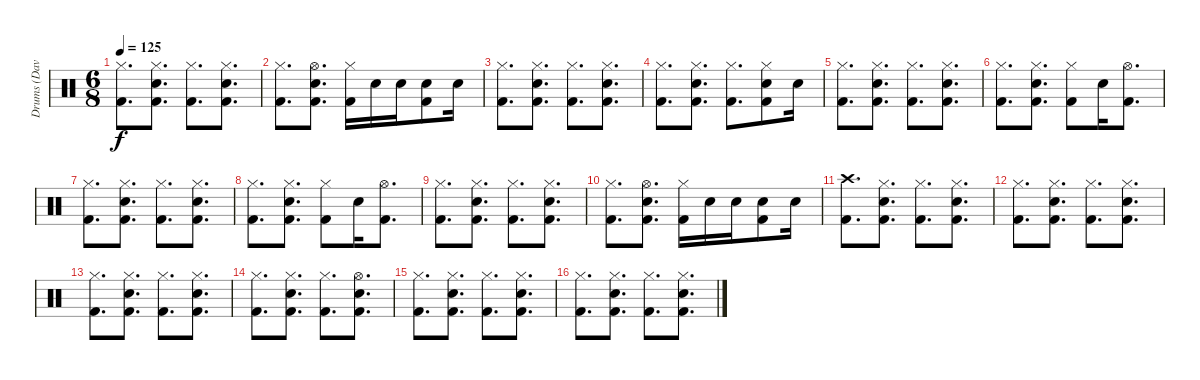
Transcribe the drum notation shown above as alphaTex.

\track ("Drums (Dave Grohl)" "Drums (Dav") {instrument percussion}
\staff {score}
\articulation defaults
\ts (6 8)
\tempo 125
\clef neutral
\ks c
("Hi-Hat (closed)" "Kick (hit) 2").8{d dy f} ("Hi-Hat (closed)" "Electric Snare (hit)" "Kick (hit) 2").8{d} ("Hi-Hat (closed)" "Kick (hit) 2").8{d} ("Hi-Hat (closed)" "Electric Snare (hit)" "Kick (hit) 2").8{d} |
("Hi-Hat (closed)" "Kick (hit) 2").8{d} ("Hi-Hat (open)" "Electric Snare (hit)" "Kick (hit) 2").8{d} ("Hi-Hat (closed)" "Kick (hit) 2").16 "Electric Snare (hit)".16 "Electric Snare (hit)".16 ("Electric Snare (hit)" "Kick (hit) 2").8 "Electric Snare (hit)".16 |
("Hi-Hat (closed)" "Kick (hit) 2").8{d} ("Hi-Hat (closed)" "Electric Snare (hit)" "Kick (hit) 2").8{d} ("Hi-Hat (closed)" "Kick (hit) 2").8{d} ("Hi-Hat (closed)" "Electric Snare (hit)" "Kick (hit) 2").8{d} |
("Hi-Hat (closed)" "Kick (hit) 2").8{d} ("Hi-Hat (closed)" "Electric Snare (hit)" "Kick (hit) 2").8{d} ("Hi-Hat (closed)" "Kick (hit) 2").8{d} ("Hi-Hat (closed)" "Electric Snare (hit)" "Kick (hit) 2").8 "Electric Snare (hit)".16 |
("Hi-Hat (closed)" "Kick (hit) 2").8{d} ("Hi-Hat (closed)" "Electric Snare (hit)" "Kick (hit) 2").8{d} ("Hi-Hat (closed)" "Kick (hit) 2").8{d} ("Hi-Hat (closed)" "Electric Snare (hit)" "Kick (hit) 2").8{d} |
("Hi-Hat (closed)" "Kick (hit) 2").8{d} ("Hi-Hat (closed)" "Electric Snare (hit)" "Kick (hit) 2").8{d} ("Hi-Hat (closed)" "Kick (hit) 2").8 "Electric Snare (hit)".16 ("Hi-Hat (open)" "Kick (hit) 2").8{d} |
("Hi-Hat (closed)" "Kick (hit) 2").8{d} ("Hi-Hat (closed)" "Electric Snare (hit)" "Kick (hit) 2").8{d} ("Hi-Hat (closed)" "Kick (hit) 2").8{d} ("Hi-Hat (closed)" "Electric Snare (hit)" "Kick (hit) 2").8{d} |
("Hi-Hat (closed)" "Kick (hit) 2").8{d} ("Hi-Hat (closed)" "Electric Snare (hit)" "Kick (hit) 2").8{d} ("Hi-Hat (closed)" "Kick (hit) 2").8 "Electric Snare (hit)".16 ("Hi-Hat (open)" "Kick (hit) 2").8{d} |
("Hi-Hat (closed)" "Kick (hit) 2").8{d} ("Hi-Hat (closed)" "Electric Snare (hit)" "Kick (hit) 2").8{d} ("Hi-Hat (closed)" "Kick (hit) 2").8{d} ("Hi-Hat (closed)" "Electric Snare (hit)" "Kick (hit) 2").8{d} |
("Hi-Hat (closed)" "Kick (hit) 2").8{d} ("Hi-Hat (open)" "Electric Snare (hit)" "Kick (hit) 2").8{d} ("Hi-Hat (closed)" "Kick (hit) 2").16 "Electric Snare (hit)".16 "Electric Snare (hit)".16 ("Electric Snare (hit)" "Kick (hit) 2").8 "Electric Snare (hit)".16 |
("Crash high (hit)" "Kick (hit) 2").8{d} ("Hi-Hat (closed)" "Electric Snare (hit)" "Kick (hit) 2").8{d} ("Hi-Hat (closed)" "Kick (hit) 2").8{d} ("Hi-Hat (closed)" "Electric Snare (hit)" "Kick (hit) 2").8{d} |
("Hi-Hat (closed)" "Kick (hit) 2").8{d} ("Hi-Hat (closed)" "Electric Snare (hit)" "Kick (hit) 2").8{d} ("Hi-Hat (closed)" "Kick (hit) 2").8{d} ("Hi-Hat (closed)" "Electric Snare (hit)" "Kick (hit) 2").8{d} |
("Hi-Hat (closed)" "Kick (hit) 2").8{d} ("Hi-Hat (closed)" "Electric Snare (hit)" "Kick (hit) 2").8{d} ("Hi-Hat (closed)" "Kick (hit) 2").8{d} ("Hi-Hat (closed)" "Electric Snare (hit)" "Kick (hit) 2").8{d} |
("Hi-Hat (closed)" "Kick (hit) 2").8{d} ("Hi-Hat (closed)" "Electric Snare (hit)" "Kick (hit) 2").8{d} ("Hi-Hat (closed)" "Kick (hit) 2").8{d} ("Hi-Hat (open)" "Electric Snare (hit)" "Kick (hit) 2").8{d} |
("Hi-Hat (closed)" "Kick (hit) 2").8{d} ("Hi-Hat (closed)" "Electric Snare (hit)" "Kick (hit) 2").8{d} ("Hi-Hat (closed)" "Kick (hit) 2").8{d} ("Hi-Hat (closed)" "Electric Snare (hit)" "Kick (hit) 2").8{d} |
("Hi-Hat (closed)" "Kick (hit) 2").8{d} ("Hi-Hat (closed)" "Electric Snare (hit)" "Kick (hit) 2").8{d} ("Hi-Hat (closed)" "Kick (hit) 2").8{d} ("Hi-Hat (closed)" "Electric Snare (hit)" "Kick (hit) 2").8{d}
